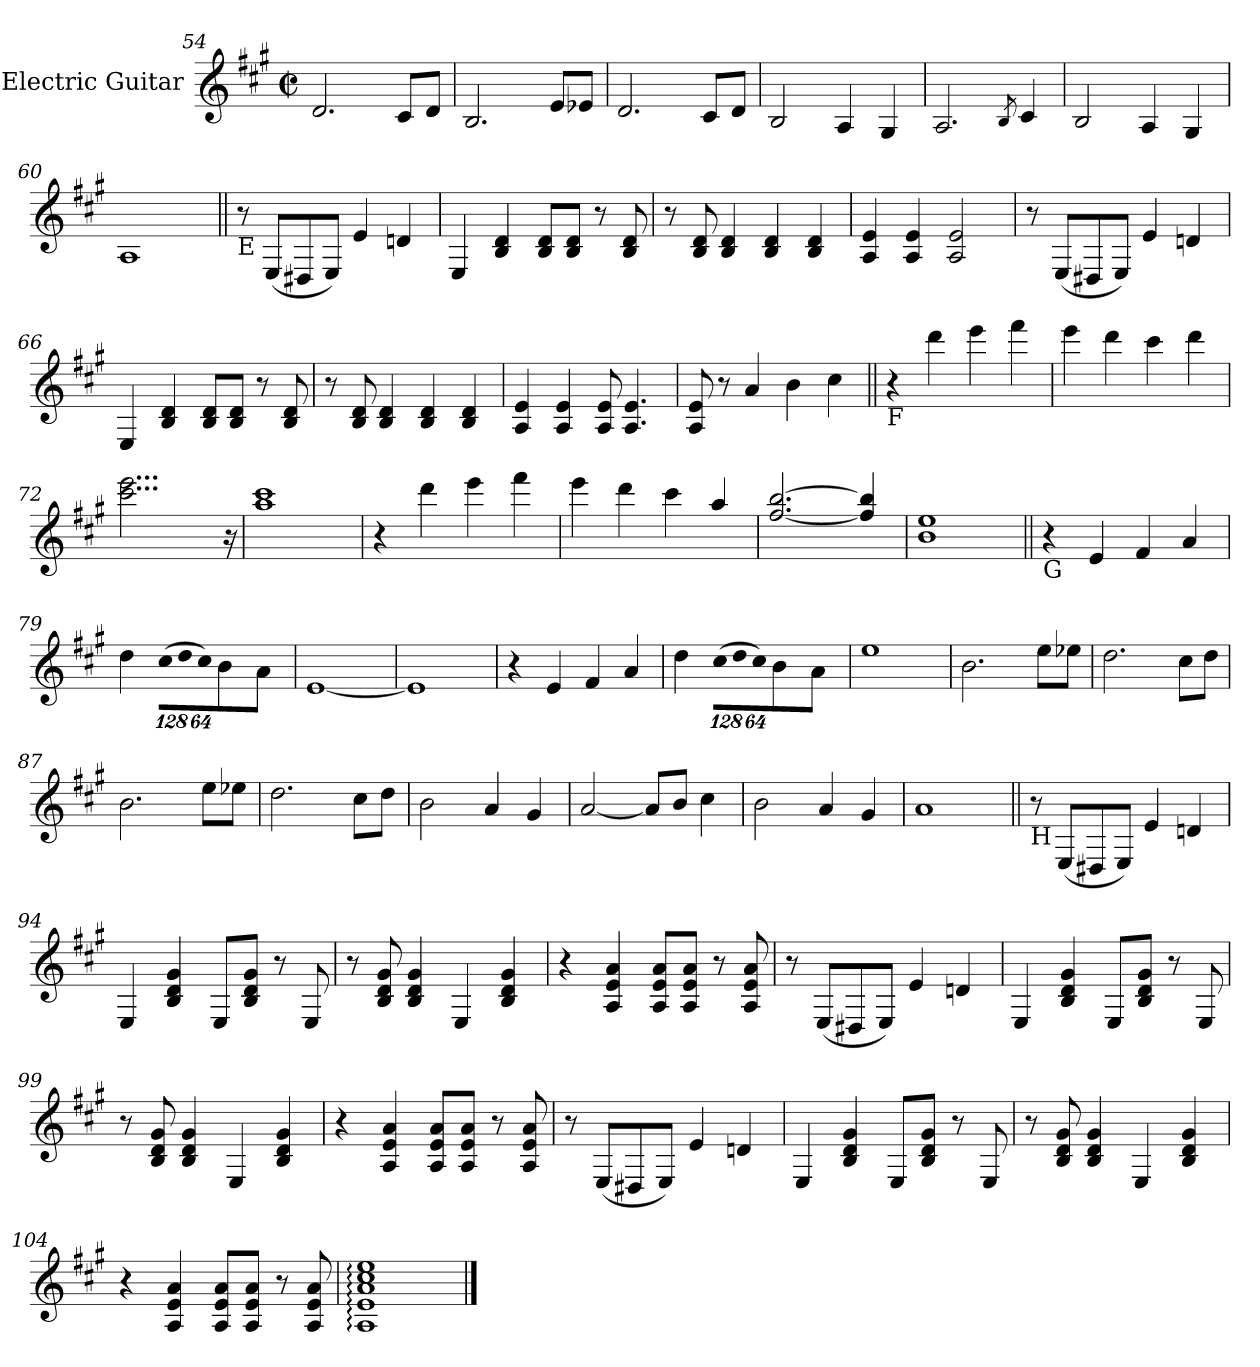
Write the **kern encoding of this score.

**kern
*part1
*staff1
*I"Electric Guitar
*I'E. Gtr.
!!LO:LB:g=z
*clefG2
*ITrd7c12
*k[f#c#g#]
*A:
*M2/2
*met(c|)
=54
2.Di/
8C#i/L
8Di/J
=55
2.BBi/
8Ei/L
8E-Xi/J
=56
2.Di/
8C#i/L
8Di/J
=57
2BBi/
4AAi/
4GG#i/
!!LO:LB:g=z
=58
2.AAi/
8qBBi/
4C#i/
=59
2BBi/
4AAi/
4GG#i/
=60
1AAi
!!LO:LB:g=z
=61||
!LO:TX:b:t=E
8r
(8EEi/L
8DD#Xi/
8EEi/J)
4Ei/
4Dni/
=62
4EEi/
4BBi/ 4Di
8BBi/ 8DiL
8BBi/ 8DiJ
8r
8BBi/ 8Di
=63
8r
8BBi/ 8Di
4BBi/ 4Di
4BBi/ 4Di
4BBi/ 4Di
=64
4AAi/ 4Ei
4AAi/ 4Ei
2AAi/ 2Ei
!!LO:LB:g=z
=65
8r
(8EEi/L
8DD#Xi/
8EEi/J)
4Ei/
4Dni/
=66
4EEi/
4BBi/ 4Di
8BBi/ 8DiL
8BBi/ 8DiJ
8r
8BBi/ 8Di
=67
8r
8BBi/ 8Di
4BBi/ 4Di
4BBi/ 4Di
4BBi/ 4Di
=68
4AAi/ 4Ei
4AAi/ 4Ei
8AAi/ 8Ei
4.AAi/ 4.Ei
=69
8AAi/ 8Ei
8r
4Ai/
4Bi\
4c#i\
!!LO:LB:g=z
=70||
!LO:TX:b:t=F
4r
4ddi\
4eei\
4ff#i\
=71
4eei\
4ddi\
4cc#i\
4ddi\
=72
2...cc#i\ 2...eei
16r
=73
1ai 1cc#i
!!LO:LB:g=z
=74
4r
4ddi\
4eei\
4ff#i\
=75
4eei\
4ddi\
4cc#i\
4ai/
=76
[<2.f#i/ [>2.bi
4f#i/] 4bi]
=77
1Bi 1ei
!!LO:PB:g=z
=78||
!LO:TX:b:t=G
4r
4Ei/
4F#i/
4Ai/
=79
4di\
*Xbrackettup
!LO:N:vis=8
(1024%85c#i\L
!LO:N:vis=8
1024%85di\
!LO:N:vis=8
512%43c#i\J)
4Bi\
4Ai/
=80
[<1Ei
=81
1Ei]
!!LO:LB:g=z
=82
4r
4Ei/
4F#i/
4Ai/
=83
4di\
!LO:N:vis=8
(1024%85c#i\L
!LO:N:vis=8
1024%85di\
!LO:N:vis=8
512%43c#i\J)
4Bi\
4Ai/
=84
1ei
=85
2.Bi\
8ei\L
8e-Xi\J
!!LO:LB:g=z
=86
2.di\
8c#i\L
8di\J
=87
2.Bi\
8ei\L
8e-Xi\J
=88
2.di\
8c#i\L
8di\J
=89
2Bi\
4Ai/
4G#i/
!!LO:LB:g=z
=90
[<2Ai/
8Ai/L]
8Bi/J
4c#i\
=91
2Bi\
4Ai/
4G#i/
=92
1Ai
!!LO:LB:g=z
=93||
!LO:TX:b:t=H
8r
(8EEi/L
8DD#Xi/
8EEi/J)
4Ei/
4Dni/
=94
4EEi/
4BBi/ 4Di 4G#i
8EEi/L
8BBi/ 8Di 8G#iJ
8r
8EEi/
=95
8r
8BBi/ 8Di 8G#i
4BBi/ 4Di 4G#i
4EEi/
4BBi/ 4Di 4G#i
=96
4r
4AAi/ 4Ei 4Ai
8AAi/ 8Ei 8AiL
8AAi/ 8Ei 8AiJ
8r
8AAi/ 8Ei 8Ai
!!LO:LB:g=z
=97
8r
(8EEi/L
8DD#Xi/
8EEi/J)
4Ei/
4Dni/
=98
4EEi/
4BBi/ 4Di 4G#i
8EEi/L
8BBi/ 8Di 8G#iJ
8r
8EEi/
=99
8r
8BBi/ 8Di 8G#i
4BBi/ 4Di 4G#i
4EEi/
4BBi/ 4Di 4G#i
=100
4r
4AAi/ 4Ei 4Ai
8AAi/ 8Ei 8AiL
8AAi/ 8Ei 8AiJ
8r
8AAi/ 8Ei 8Ai
!!LO:LB:g=z
=101
8r
(8EEi/L
8DD#Xi/
8EEi/J)
4Ei/
4Dni/
=102
4EEi/
4BBi/ 4Di 4G#i
8EEi/L
8BBi/ 8Di 8G#iJ
8r
8EEi/
=103
8r
8BBi/ 8Di 8G#i
4BBi/ 4Di 4G#i
4EEi/
4BBi/ 4Di 4G#i
=104
4r
4AAi/ 4Ei 4Ai
8AAi/ 8Ei 8AiL
8AAi/ 8Ei 8AiJ
8r
8AAi/ 8Ei 8Ai
=105
1AAi: 1Ei: 1Ai: 1c#i: 1ei:
==
*-
